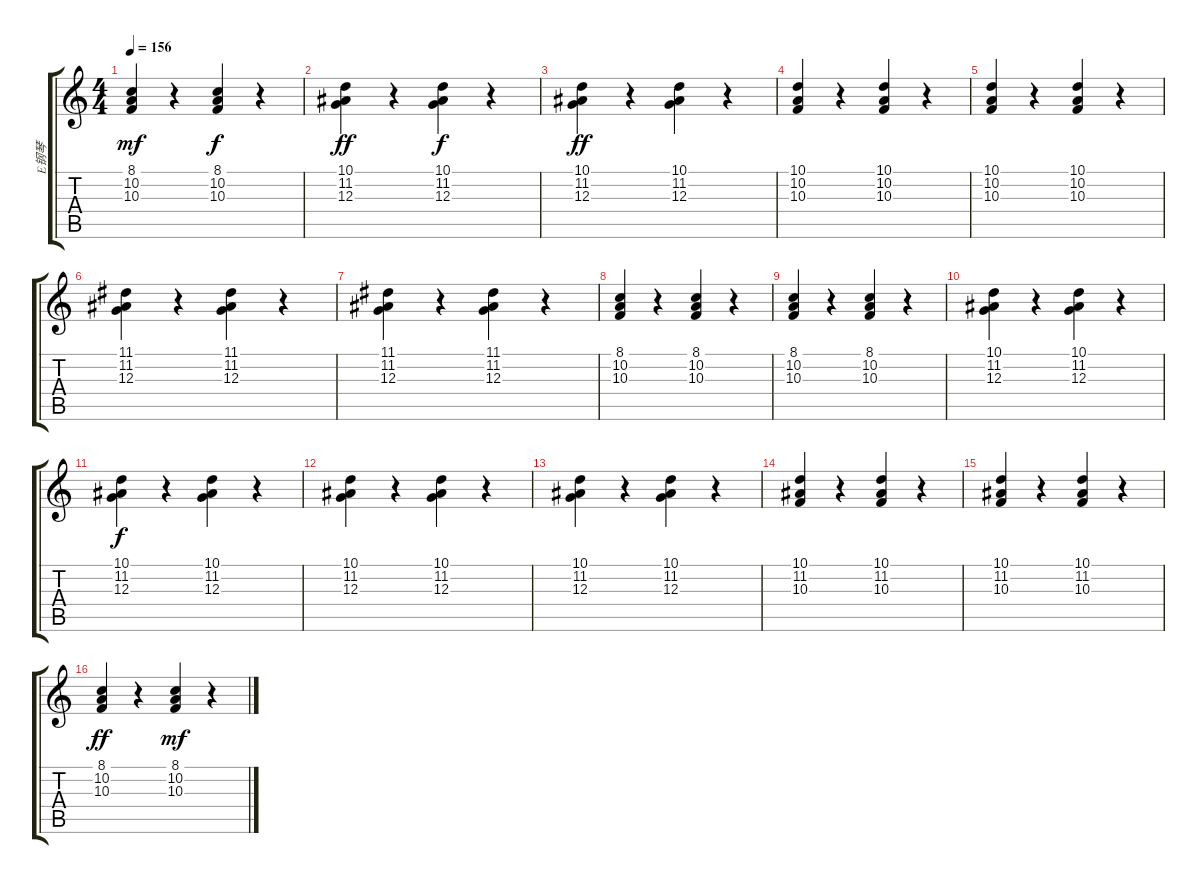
\track ("E钢琴" "E钢琴") {instrument acousticgrandpiano}
\staff {score tabs}
\tuning (E4 B3 G3 D3 A2 E2) {hide}
\ts (4 4)
\tempo 156
\clef g2
\ks c
(8.1 10.2 10.3).4{dy mf} r.4 (8.1 10.2 10.3).4{dy f} r.4 |
(10.1 11.2 12.3).4{dy ff} r.4 (10.1 11.2 12.3).4{dy f} r.4 |
(10.1 11.2 12.3).4{dy ff} r.4 (10.1 11.2 12.3).4 r.4 |
(10.1 10.2 10.3).4 r.4 (10.1 10.2 10.3).4 r.4 |
(10.1 10.2 10.3).4 r.4 (10.1 10.2 10.3).4 r.4 |
(11.1 11.2 12.3).4 r.4 (11.1 11.2 12.3).4 r.4 |
(11.1 11.2 12.3).4 r.4 (11.1 11.2 12.3).4 r.4 |
(8.1 10.2 10.3).4 r.4 (8.1 10.2 10.3).4 r.4 |
(8.1 10.2 10.3).4 r.4 (8.1 10.2 10.3).4 r.4 |
(10.1 11.2 12.3).4 r.4 (10.1 11.2 12.3).4 r.4 |
(10.1 11.2 12.3).4{dy f} r.4 (10.1 11.2 12.3).4 r.4 |
(10.1 11.2 12.3).4 r.4 (10.1 11.2 12.3).4 r.4 |
(10.1 11.2 12.3).4 r.4 (10.1 11.2 12.3).4 r.4 |
(10.1 11.2 10.3).4 r.4 (10.1 11.2 10.3).4 r.4 |
(10.1 11.2 10.3).4 r.4 (10.1 11.2 10.3).4 r.4 |
(8.1 10.2 10.3).4{dy ff} r.4 (8.1 10.2 10.3).4{dy mf} r.4
